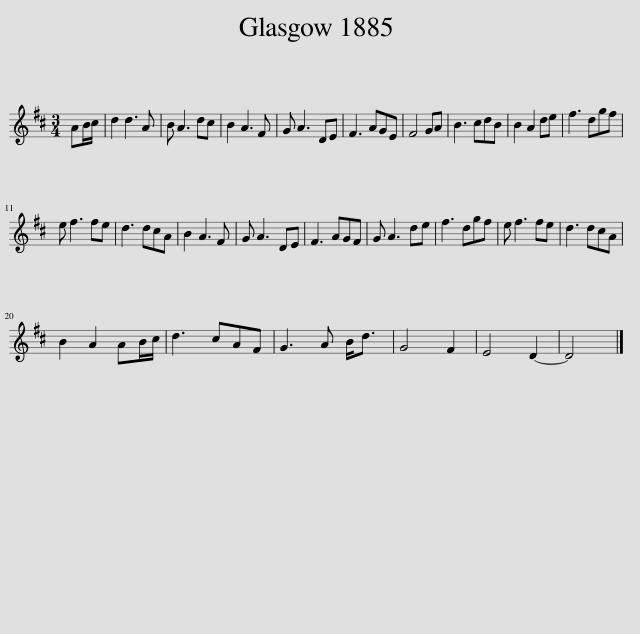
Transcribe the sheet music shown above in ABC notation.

X:1
L:1/8
M:3/4
I:linebreak $
K:D
V:1 treble
V:1
 AB/c/ | d2 d3 A | B A3 dc | B2 A3 F | G A3 DE | %5
 F3 AGE | F4 GA | B3 cdB | B2 A2 de | f3 dgf |$ %10
 e f3 fe | d3 dcA | B2 A3 F | G A3 DE | F3 AGF | %15
 G A3 de | f3 dgf | e f3 fe | d3 dcA |$ B2 A2 AB/c/ | %20
 d3 cAF | G3 A B<d | G4 F2 | E4 D2- | D4 |] %25
